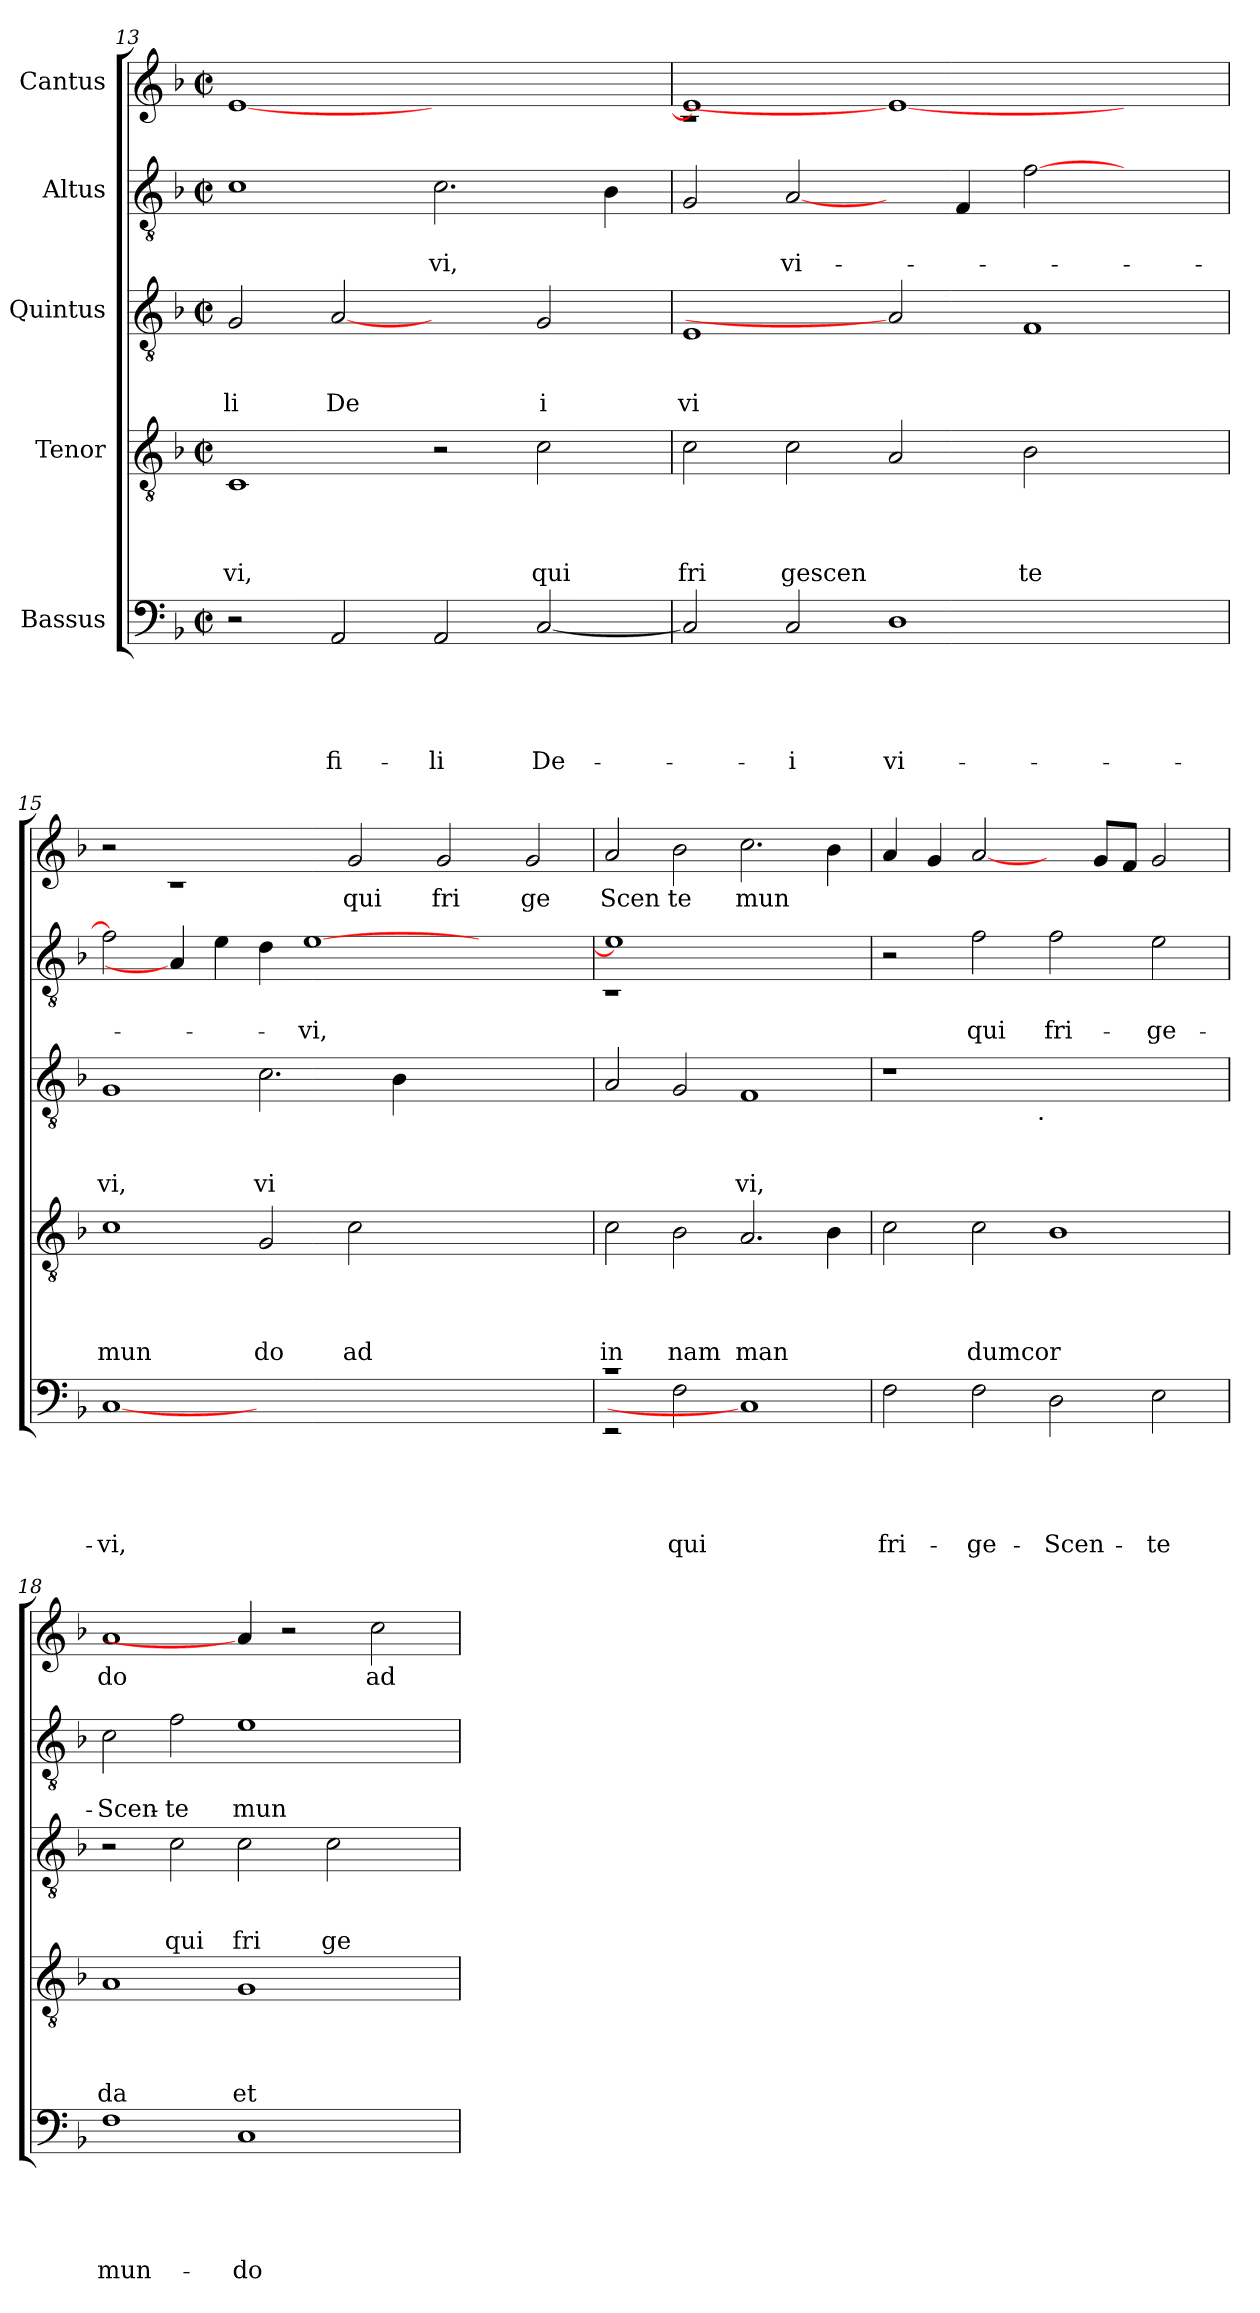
**kern	**text	**text	**text	**text	**text	**kern	**text	**text	**text	**text	**kern	**text	**text	**text	**kern	**text	**text	**kern	**text
*part5	*part5	*part5	*part5	*part5	*part5	*part4	*part4	*part4	*part4	*part4	*part3	*part3	*part3	*part3	*part2	*part2	*part2	*part1	*part1
*staff5	*staff5	*staff5	*staff5	*staff5	*staff5	*staff4	*staff4	*staff4	*staff4	*staff4	*staff3	*staff3	*staff3	*staff3	*staff2	*staff2	*staff2	*staff1	*staff1
*I"Bassus	*	*	*	*	*	*I"Tenor	*	*	*	*	*I"Quintus	*	*	*	*I"Altus	*	*	*I"Cantus	*
*clefF4	*	*	*	*	*	*clefGv2	*	*	*	*	*clefGv2	*	*	*	*clefGv2	*	*	*clefG2	*
*k[b-]	*	*	*	*	*	*k[b-]	*	*	*	*	*k[b-]	*	*	*	*k[b-]	*	*	*k[b-]	*
*F:	*	*	*	*	*	*F:	*	*	*	*	*F:	*	*	*	*F:	*	*	*F:	*
*M2/2	*	*	*	*	*	*M2/2	*	*	*	*	*M2/2	*	*	*	*M2/2	*	*	*M2/2	*
*met(c|)	*	*	*	*	*	*met(c|)	*	*	*	*	*met(c|)	*	*	*	*met(c|)	*	*	*met(c|)	*
=13	=13	=13	=13	=13	=13	=13	=13	=13	=13	=13	=13	=13	=13	=13	=13	=13	=13	=13	=13
!	!	!	!	!	!	!	!	!	!	!LO:LY:b	!	!	!	!LO:LY:b	!	!	!	!	!
2r	.	.	.	.	.	1C	.	.	.	vi,	2G/	.	.	li	1c	.	.	[<1e	.
!	!	!	!	!	!LO:LY:b	!	!	!	!	!	!	!	!	!LO:LY:b	!	!	!	!	!
2AA/	.	.	.	.	fi-	.	.	.	.	.	[2A	.	.	De	.	.	.	.	.
!	!	!	!	!	!LO:LY:b	!	!	!	!	!	!	!	!	!	!	!	!LO:LY:b	!	!
2AA/	.	.	.	.	-li	2r	.	.	.	.	2ryy	.	.	.	2.c\	.	-vi,	1ryy	.
!	!	!	!	!	!LO:LY:b	!	!	!	!	!LO:LY:b	!	!	!	!LO:LY:b	!	!	!	!	!
[<2C/	.	.	.	.	De-	2c\	.	.	.	qui	2G/	.	.	i	.	.	.	.	.
.	.	.	.	.	.	.	.	.	.	.	.	.	.	.	4B-\	.	.	.	.
=14	=14	=14	=14	=14	=14	=14	=14	=14	=14	=14	=14	=14	=14	=14	=14	=14	=14	=14	=14
!	!	!	!	!	!	!	!	!	!	!LO:LY:b	!	!	!	!LO:LY:b	!	!	!	!	!
*	*	*	*	*	*	*	*	*	*	*	*	*	*	*	*	*	*	*^	*
2C/]	.	.	.	.	.	2c\	.	.	.	fri	1E	.	.	vi	2G/	.	.	1e]	1rc	.
!	!	!	!	!	!LO:LY:b	!	!	!	!	!LO:LY:b	!	!	!	!	!	!	!LO:LY:b	!	!	!
2C/	.	.	.	.	-i	2c\	.	.	.	gescen	.	.	.	.	[2A/	.	vi-	.	.	.
!	!	!	!	!	!LO:LY:b	!	!	!	!	!	!	!	!	!	!	!	!	!	!	!
1D	.	.	.	.	vi-	2A/	.	.	.	.	2A]	.	.	.	4ryy	.	.	1e_	2ryy	.
.	.	.	.	.	.	.	.	.	.	.	.	.	.	.	4F/	.	.	.	.	.
!	!	!	!	!	!	!	!	!	!	!LO:LY:b	!	!	!	!	!	!	!	!	!	!
.	.	.	.	.	.	2B-\	.	.	.	te	1F	.	.	.	[<2f\	.	.	.	1ryy	.
2ryy	.	.	.	.	.	2ryy	.	.	.	.	.	.	.	.	2ryy	.	.	2ryy	.	.
*	*	*	*	*	*	*	*	*	*	*	*	*	*	*	*	*	*	*v	*v	*
!!LO:LB:g=z
=15	=15	=15	=15	=15	=15	=15	=15	=15	=15	=15	=15	=15	=15	=15	=15	=15	=15	=15	=15
!	!	!	!	!	!LO:LY:b	!	!	!	!	!LO:LY:b	!	!	!	!LO:LY:b	!	!	!	!	!
[1C	.	.	.	.	-vi,	1c	.	.	.	mun	1G	.	.	vi,	2f\]	.	.	2r	.
.	.	.	.	.	.	.	.	.	.	.	.	.	.	.	4A/]	.	.	1rc	.
.	.	.	.	.	.	.	.	.	.	.	.	.	.	.	4e\	.	.	.	.
!	!	!	!	!	!	!	!	!	!	!LO:LY:b	!	!	!	!LO:LY:b	!	!	!	!	!
0ryy	.	.	.	.	.	2G/	.	.	.	do	2.c\	.	.	vi	4d\	.	.	.	.
!	!	!	!	!	!	!	!	!	!	!	!	!	!	!	!	!	!LO:LY:b	!	!
.	.	.	.	.	.	.	.	.	.	.	.	.	.	.	[>1e	.	-vi,	.	.
!	!	!	!	!	!	!	!	!	!	!LO:LY:b	!	!	!	!	!	!	!	!	!LO:LY:b
.	.	.	.	.	.	2c\	.	.	.	ad	.	.	.	.	.	.	.	2g/	qui
.	.	.	.	.	.	.	.	.	.	.	4B-\	.	.	.	.	.	.	.	.
!	!	!	!	!	!	!	!	!	!	!	!	!	!	!	!	!	!	!	!LO:LY:b
.	.	.	.	.	.	1ryy	.	.	.	.	1ryy	.	.	.	.	.	.	2g/	fri
.	.	.	.	.	.	.	.	.	.	.	.	.	.	.	2.ryy	.	.	.	.
!	!	!	!	!	!	!	!	!	!	!	!	!	!	!	!	!	!	!	!LO:LY:b
.	.	.	.	.	.	.	.	.	.	.	.	.	.	.	.	.	.	2g/	ge
=16	=16	=16	=16	=16	=16	=16	=16	=16	=16	=16	=16	=16	=16	=16	=16	=16	=16	=16	=16
*^	*	*	*	*	*	*	*	*	*	*	*	*	*	*	*	*	*	*	*
!	!	!	!	!	!	!	!	!	!	!	!LO:LY:b	!	!	!	!	!	!	!	!	!LO:LY:b
*	*	*	*	*	*	*	*	*	*	*	*	*	*	*	*	*^	*	*	*	*
1rc	2rEE	.	.	.	.	.	2c\	.	.	.	in	2A/	.	.	.	1e]	1rC	.	.	2a/	Scen
!	!	!	!	!	!	!LO:LY:b	!	!	!	!	!LO:LY:b	!	!	!	!	!	!	!	!	!	!LO:LY:b
.	2F\	.	.	.	.	qui	2B-\	.	.	.	nam	2G/	.	.	.	.	.	.	.	2b-\	te
!	!	!	!	!	!	!	!	!	!	!	!LO:LY:b	!	!	!	!LO:LY:b	!	!	!	!	!	!LO:LY:b
1C]	1ryy	.	.	.	.	.	2.A/	.	.	.	man	1F	.	.	vi,	1ryy	1ryy	.	.	2.cc\	mun
.	.	.	.	.	.	.	4B-\	.	.	.	.	.	.	.	.	.	.	.	.	4b-\	.
*v	*v	*	*	*	*	*	*	*	*	*	*	*	*	*	*	*v	*v	*	*	*	*
=17	=17	=17	=17	=17	=17	=17	=17	=17	=17	=17	=17	=17	=17	=17	=17	=17	=17	=17	=17
!	!	!	!	!	!LO:LY:b	!	!	!	!	!	!	!	!	!	!	!	!	!	!
*	*	*	*	*	*	*	*	*	*	*	*^	*	*	*	*	*	*	*	*
2F\	.	.	.	.	fri-	2c\	.	.	.	.	1r	2ryy	.	.	.	2r	.	.	4a/	.
.	.	.	.	.	.	.	.	.	.	.	.	.	.	.	.	.	.	.	4g/	.
!	!	!	!	!	!LO:LY:b	!	!	!	!	!LO:LY:b	!	!	!	!	!	!	!	!LO:LY:b	!	!
2F\	.	.	.	.	-ge-	2c\	.	.	.	dumcor	.	4...ryy	.	.	.	2f\	.	qui	[2a/	.
!	!	!	!	!	!	!	!	!	!	!	!	!LO:TX:b:t=.	!	!	!	!	!	!	!	!
.	.	.	.	.	.	.	.	.	.	.	.	1ryy	.	.	.	.	.	.	.	.
!	!	!	!	!	!LO:LY:b	!	!	!	!	!	!	!	!	!	!	!	!	!LO:LY:b	!	!
2D\	.	.	.	.	-Scen-	1B-	.	.	.	.	1ryy	.	.	.	.	2f\	.	fri-	4ryy	.
.	.	.	.	.	.	.	.	.	.	.	.	.	.	.	.	.	.	.	8g/L	.
.	.	.	.	.	.	.	.	.	.	.	.	.	.	.	.	.	.	.	8f/J	.
!	!	!	!	!	!LO:LY:b	!	!	!	!	!	!	!	!	!	!	!	!	!LO:LY:b	!	!
2E\	.	.	.	.	-te	.	.	.	.	.	.	.	.	.	.	2e\	.	-ge-	2g/	.
.	.	.	.	.	.	.	.	.	.	.	.	32ryy	.	.	.	.	.	.	.	.
=18	=18	=18	=18	=18	=18	=18	=18	=18	=18	=18	=18	=18	=18	=18	=18	=18	=18	=18	=18	=18
!	!	!	!	!	!LO:LY:b	!	!	!	!	!LO:LY:b	!	!	!	!	!	!	!	!LO:LY:b	!	!LO:LY:b
*	*	*	*	*	*	*	*	*	*	*	*v	*v	*	*	*	*	*	*	*	*
1F	.	.	.	.	mun-	1A	.	.	.	da	2r	.	.	.	2c\	.	-Scen-	1a	do
!	!	!	!	!	!	!	!	!	!	!	!	!	!	!LO:LY:b	!	!	!LO:LY:b	!	!
.	.	.	.	.	.	.	.	.	.	.	2c\	.	.	qui	2f\	.	-te	.	.
!	!	!	!	!	!LO:LY:b	!	!	!	!	!LO:LY:b	!	!	!	!LO:LY:b	!	!	!LO:LY:b	!	!
1C	.	.	.	.	-do	1G	.	.	.	et	2c\	.	.	fri	1e	.	mun-	4a/]	.
.	.	.	.	.	.	.	.	.	.	.	.	.	.	.	.	.	.	2r	.
!	!	!	!	!	!	!	!	!	!	!	!	!	!	!LO:LY:b	!	!	!	!	!
.	.	.	.	.	.	.	.	.	.	.	2c\	.	.	ge	.	.	.	.	.
!	!	!	!	!	!	!	!	!	!	!	!	!	!	!	!	!	!	!	!LO:LY:b
.	.	.	.	.	.	.	.	.	.	.	.	.	.	.	.	.	.	2cc\	ad
4ryy	.	.	.	.	.	4ryy	.	.	.	.	4ryy	.	.	.	4ryy	.	.	.	.
=	=	=	=	=	=	=	=	=	=	=	=	=	=	=	=	=	=	=	=
*-	*-	*-	*-	*-	*-	*-	*-	*-	*-	*-	*-	*-	*-	*-	*-	*-	*-	*-	*-
